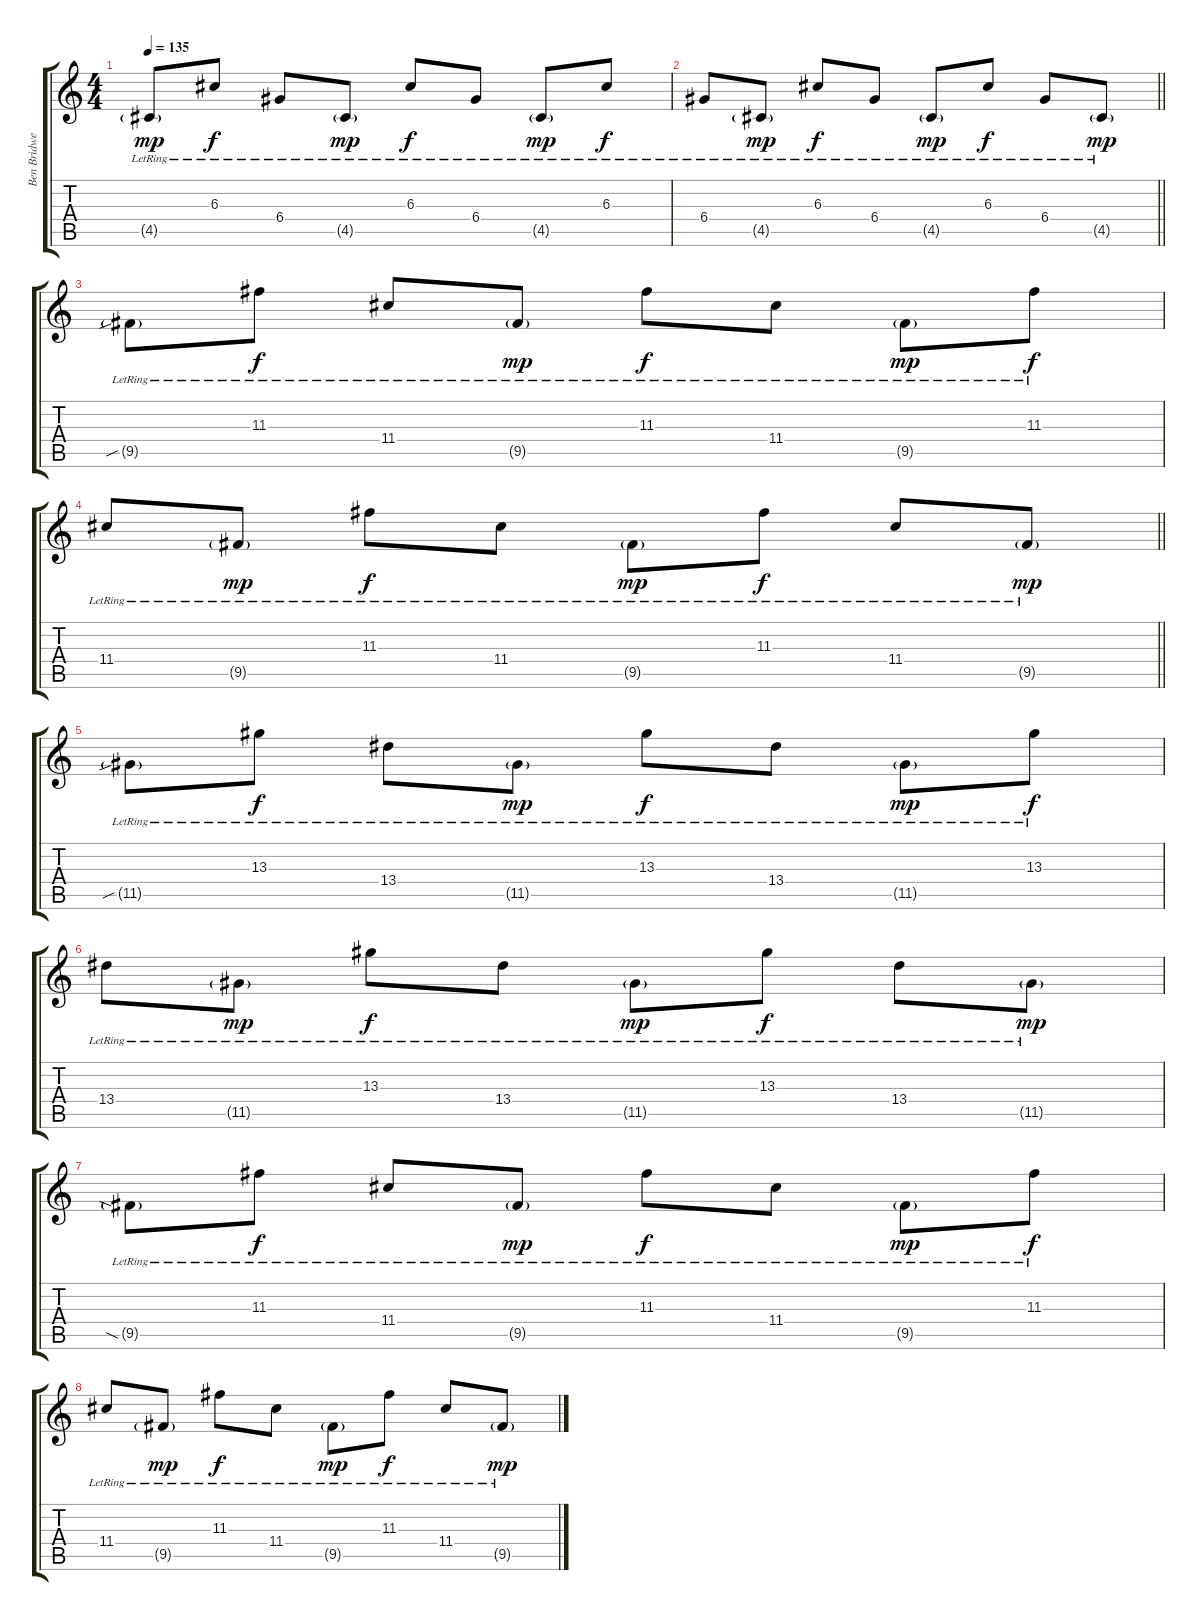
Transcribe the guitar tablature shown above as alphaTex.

\track ("Ben Bridwell (Guitar)" "Ben Bridwe") {instrument electricguitarjazz}
\staff {score tabs}
\tuning (E4 B3 G3 D3 A2 E2) {hide}
\ts (4 4)
\tempo 135
\clef g2
\ks c
4.5{g lr}.8{dy mp} 6.3{lr}.8{dy f} 6.4{lr}.8 4.5{g lr}.8{dy mp} 6.3{lr}.8{dy f} 6.4{lr}.8 4.5{g lr}.8{dy mp} 6.3{lr}.8{dy f} |
\barLineRight lightlight
6.4{lr}.8 4.5{g lr}.8{dy mp} 6.3{lr}.8{dy f} 6.4{lr}.8 4.5{g lr}.8{dy mp} 6.3{lr}.8{dy f} 6.4{lr}.8 4.5{g lr}.8{dy mp} |
9.5{sib g lr}.8 11.3{lr}.8{dy f} 11.4{lr}.8 9.5{g lr}.8{dy mp} 11.3{lr}.8{dy f} 11.4{lr}.8 9.5{g lr}.8{dy mp} 11.3{lr}.8{dy f} |
\barLineRight lightlight
11.4{lr}.8 9.5{g lr}.8{dy mp} 11.3{lr}.8{dy f} 11.4{lr}.8 9.5{g lr}.8{dy mp} 11.3{lr}.8{dy f} 11.4{lr}.8 9.5{g lr}.8{dy mp} |
\section ("" "")
11.5{sib g lr}.8 13.3{lr}.8{dy f} 13.4{lr}.8 11.5{g lr}.8{dy mp} 13.3{lr}.8{dy f} 13.4{lr}.8 11.5{g lr}.8{dy mp} 13.3{lr}.8{dy f} |
13.4{lr}.8 11.5{g lr}.8{dy mp} 13.3{lr}.8{dy f} 13.4{lr}.8 11.5{g lr}.8{dy mp} 13.3{lr}.8{dy f} 13.4{lr}.8 11.5{g lr}.8{dy mp} |
9.5{sia g lr}.8 11.3{lr}.8{dy f} 11.4{lr}.8 9.5{g lr}.8{dy mp} 11.3{lr}.8{dy f} 11.4{lr}.8 9.5{g lr}.8{dy mp} 11.3{lr}.8{dy f} |
11.4{lr}.8 9.5{g lr}.8{dy mp} 11.3{lr}.8{dy f} 11.4{lr}.8 9.5{g lr}.8{dy mp} 11.3{lr}.8{dy f} 11.4{lr}.8 9.5{g lr}.8{dy mp}
